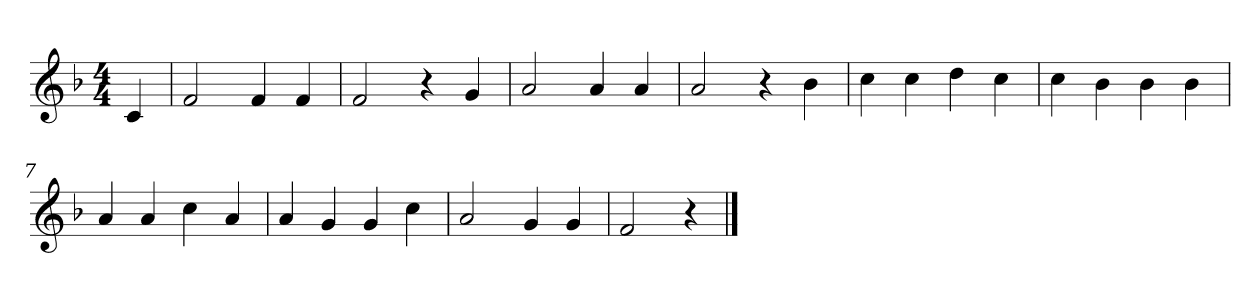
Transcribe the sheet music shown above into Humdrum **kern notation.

**kern
*part1
*staff1
*clefG2
*k[b-]
*M4/4
=
4c
=1
2f
4f
4f
=2
2f
4r
4g
=3
2a
4a
4a
=4
2a
4r
4b-
=5
4cc
4cc
4dd
4cc
=6
4cc
4b-
4b-
4b-
=7
4a
4a
4cc
4a
=8
4a
4g
4g
4cc
=9
2a
4g
4g
=10
2f
4r
==
*-
